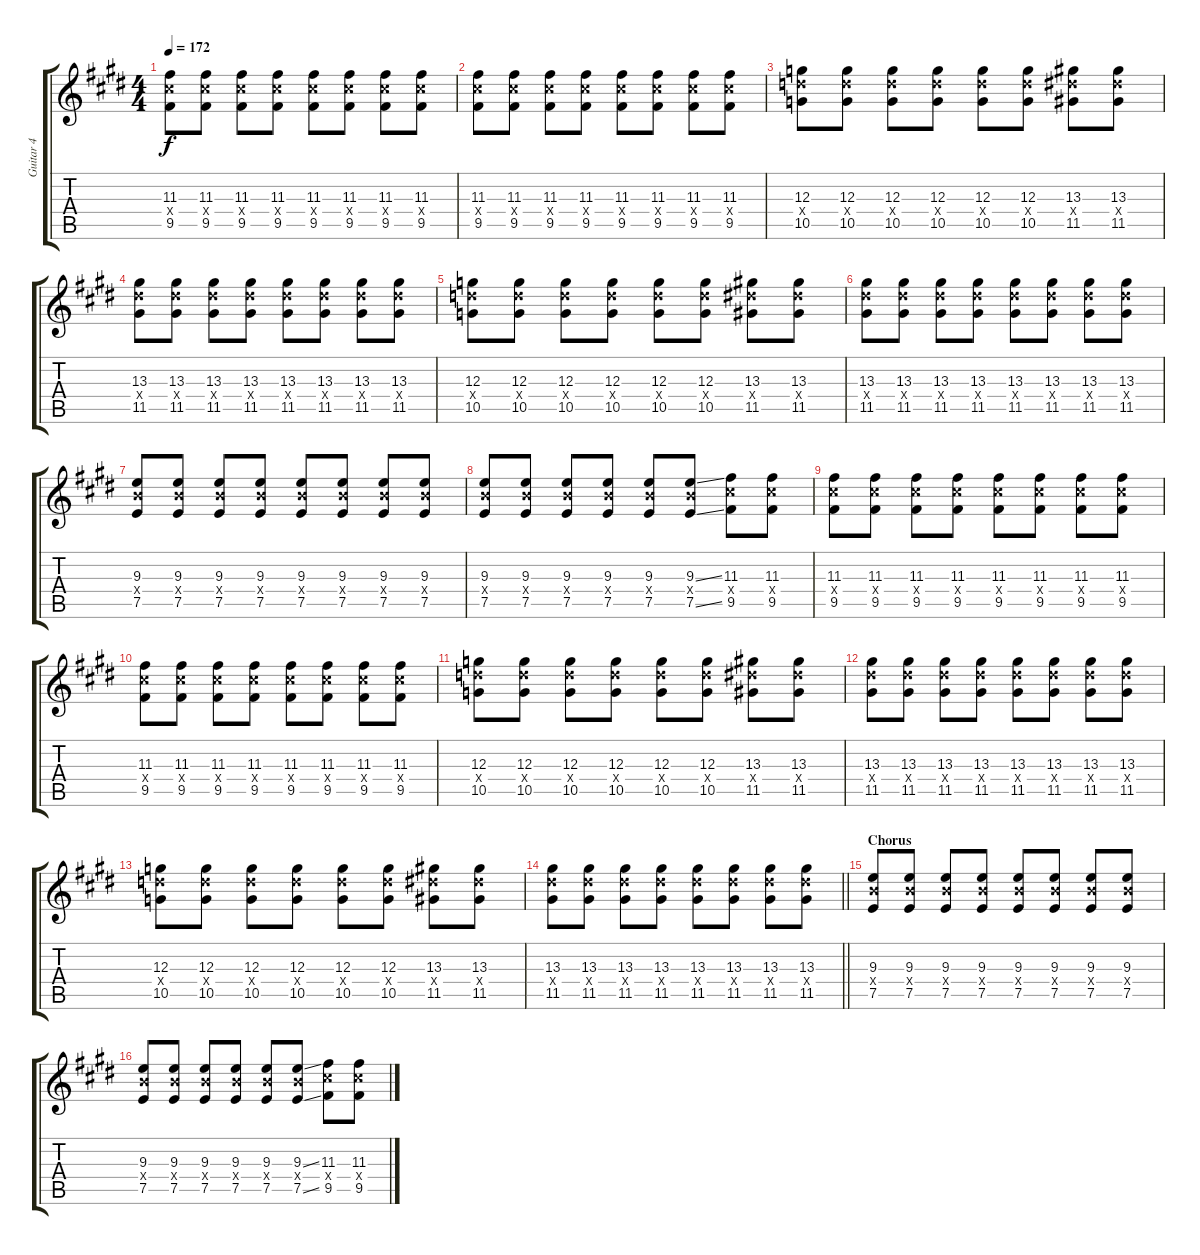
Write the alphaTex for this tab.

\track ("Guitar 4" "Guitar 4") {instrument distortionguitar}
\staff {score tabs}
\tuning (E4 B3 G3 D3 A2 E2) {hide}
\ts (4 4)
\tempo 172
\clef g2
\ks e
(11.3 11.4{x} 9.5).8{dy f} (11.3 11.4{x} 9.5).8 (11.3 11.4{x} 9.5).8 (11.3 11.4{x} 9.5).8 (11.3 11.4{x} 9.5).8 (11.3 11.4{x} 9.5).8 (11.3 11.4{x} 9.5).8 (11.3 11.4{x} 9.5).8 |
(11.3 11.4{x} 9.5).8 (11.3 11.4{x} 9.5).8 (11.3 11.4{x} 9.5).8 (11.3 11.4{x} 9.5).8 (11.3 11.4{x} 9.5).8 (11.3 11.4{x} 9.5).8 (11.3 11.4{x} 9.5).8 (11.3 11.4{x} 9.5).8 |
(12.3 12.4{x} 10.5).8 (12.3 12.4{x} 10.5).8 (12.3 12.4{x} 10.5).8 (12.3 12.4{x} 10.5).8 (12.3 12.4{x} 10.5).8 (12.3 12.4{x} 10.5).8 (13.3 13.4{x} 11.5).8 (13.3 13.4{x} 11.5).8 |
(13.3 13.4{x} 11.5).8 (13.3 13.4{x} 11.5).8 (13.3 13.4{x} 11.5).8 (13.3 13.4{x} 11.5).8 (13.3 13.4{x} 11.5).8 (13.3 13.4{x} 11.5).8 (13.3 13.4{x} 11.5).8 (13.3 13.4{x} 11.5).8 |
(12.3 12.4{x} 10.5).8 (12.3 12.4{x} 10.5).8 (12.3 12.4{x} 10.5).8 (12.3 12.4{x} 10.5).8 (12.3 12.4{x} 10.5).8 (12.3 12.4{x} 10.5).8 (13.3 13.4{x} 11.5).8 (13.3 13.4{x} 11.5).8 |
(13.3 13.4{x} 11.5).8 (13.3 13.4{x} 11.5).8 (13.3 13.4{x} 11.5).8 (13.3 13.4{x} 11.5).8 (13.3 13.4{x} 11.5).8 (13.3 13.4{x} 11.5).8 (13.3 13.4{x} 11.5).8 (13.3 13.4{x} 11.5).8 |
(9.3 9.4{x} 7.5).8 (9.3 9.4{x} 7.5).8 (9.3 9.4{x} 7.5).8 (9.3 9.4{x} 7.5).8 (9.3 9.4{x} 7.5).8 (9.3 9.4{x} 7.5).8 (9.3 9.4{x} 7.5).8 (9.3 9.4{x} 7.5).8 |
(9.3 9.4{x} 7.5).8 (9.3 9.4{x} 7.5).8 (9.3 9.4{x} 7.5).8 (9.3 9.4{x} 7.5).8 (9.3 9.4{x} 7.5).8 (9.3{ss} 9.4{x} 7.5{ss}).8 (11.3 11.4{x} 9.5).8 (11.3 11.4{x} 9.5).8 |
(11.3 11.4{x} 9.5).8 (11.3 11.4{x} 9.5).8 (11.3 11.4{x} 9.5).8 (11.3 11.4{x} 9.5).8 (11.3 11.4{x} 9.5).8 (11.3 11.4{x} 9.5).8 (11.3 11.4{x} 9.5).8 (11.3 11.4{x} 9.5).8 |
(11.3 11.4{x} 9.5).8 (11.3 11.4{x} 9.5).8 (11.3 11.4{x} 9.5).8 (11.3 11.4{x} 9.5).8 (11.3 11.4{x} 9.5).8 (11.3 11.4{x} 9.5).8 (11.3 11.4{x} 9.5).8 (11.3 11.4{x} 9.5).8 |
(12.3 12.4{x} 10.5).8 (12.3 12.4{x} 10.5).8 (12.3 12.4{x} 10.5).8 (12.3 12.4{x} 10.5).8 (12.3 12.4{x} 10.5).8 (12.3 12.4{x} 10.5).8 (13.3 13.4{x} 11.5).8 (13.3 13.4{x} 11.5).8 |
(13.3 13.4{x} 11.5).8 (13.3 13.4{x} 11.5).8 (13.3 13.4{x} 11.5).8 (13.3 13.4{x} 11.5).8 (13.3 13.4{x} 11.5).8 (13.3 13.4{x} 11.5).8 (13.3 13.4{x} 11.5).8 (13.3 13.4{x} 11.5).8 |
(12.3 12.4{x} 10.5).8 (12.3 12.4{x} 10.5).8 (12.3 12.4{x} 10.5).8 (12.3 12.4{x} 10.5).8 (12.3 12.4{x} 10.5).8 (12.3 12.4{x} 10.5).8 (13.3 13.4{x} 11.5).8 (13.3 13.4{x} 11.5).8 |
\barLineRight lightlight
(13.3 13.4{x} 11.5).8 (13.3 13.4{x} 11.5).8 (13.3 13.4{x} 11.5).8 (13.3 13.4{x} 11.5).8 (13.3 13.4{x} 11.5).8 (13.3 13.4{x} 11.5).8 (13.3 13.4{x} 11.5).8 (13.3 13.4{x} 11.5).8 |
\section ("" "Chorus")
(9.3 9.4{x} 7.5).8 (9.3 9.4{x} 7.5).8 (9.3 9.4{x} 7.5).8 (9.3 9.4{x} 7.5).8 (9.3 9.4{x} 7.5).8 (9.3 9.4{x} 7.5).8 (9.3 9.4{x} 7.5).8 (9.3 9.4{x} 7.5).8 |
(9.3 9.4{x} 7.5).8 (9.3 9.4{x} 7.5).8 (9.3 9.4{x} 7.5).8 (9.3 9.4{x} 7.5).8 (9.3 9.4{x} 7.5).8 (9.3{ss} 9.4{x} 7.5{ss}).8 (11.3 11.4{x} 9.5).8 (11.3 11.4{x} 9.5).8
